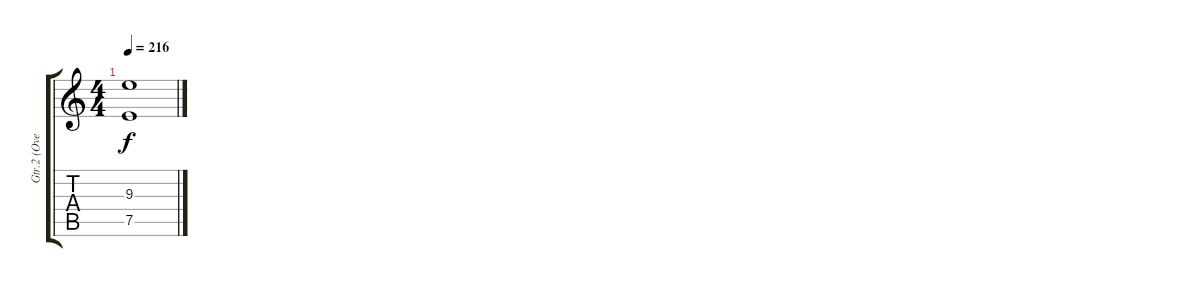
\track ("Gtr.2 (Overdriven)" "Gtr.2 (Ove") {instrument overdrivenguitar}
\staff {score tabs}
\tuning (E4 B3 G3 D3 A2 E2) {hide}
\ts (4 4)
\tempo 216
\clef g2
\ks c
(9.3{t} 7.5{t}).1{dy f}
